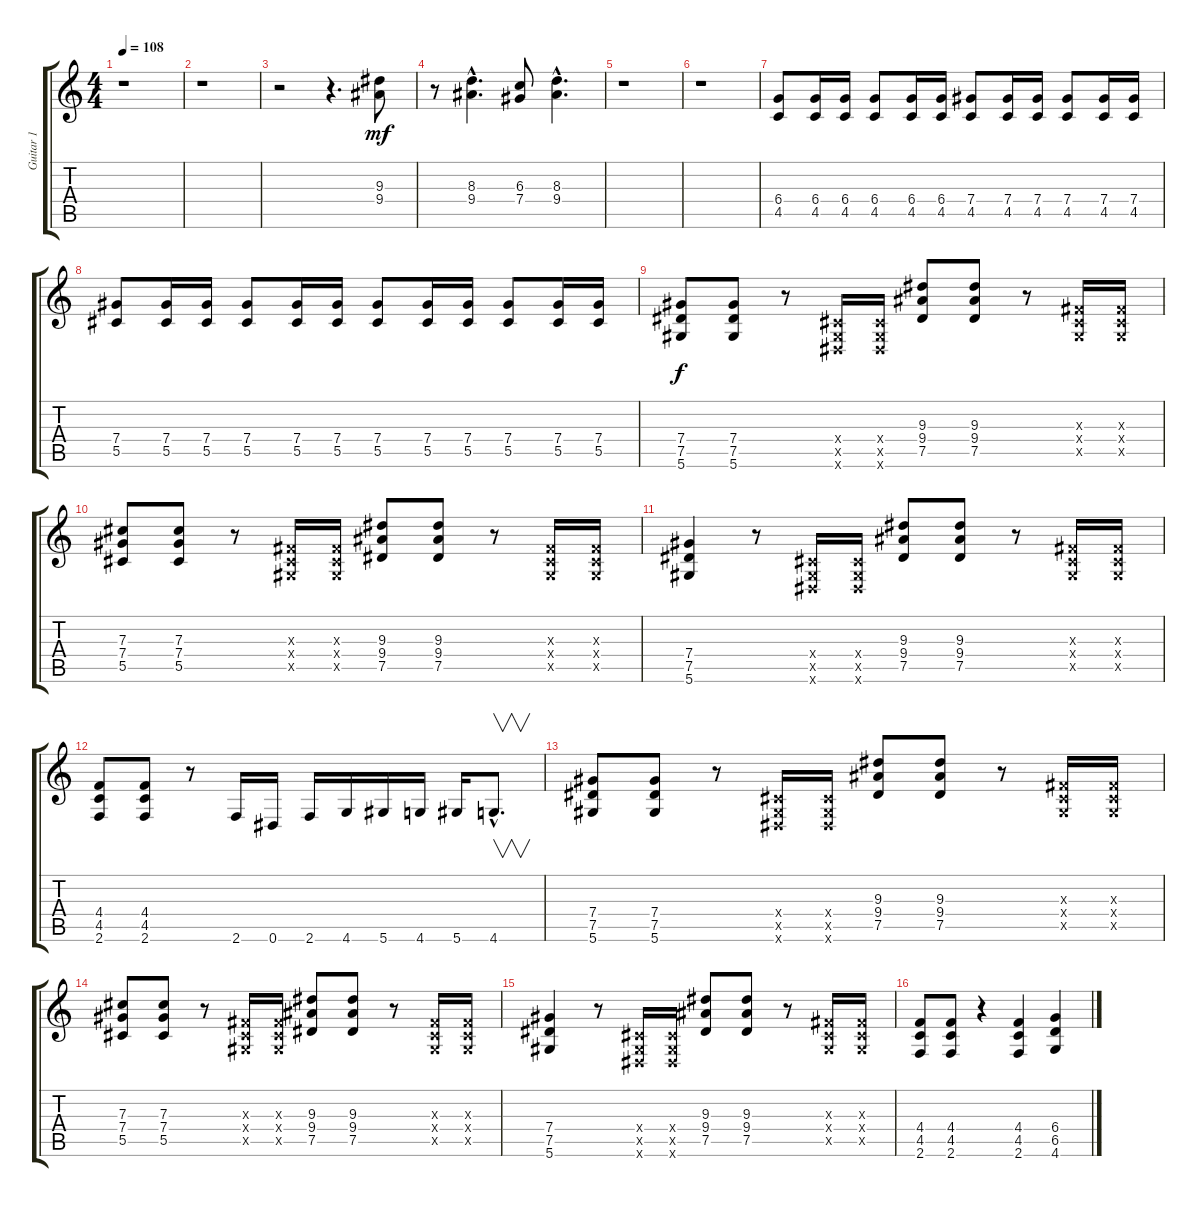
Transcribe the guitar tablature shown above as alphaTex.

\track ("Guitar 1" "Guitar 1") {instrument overdrivenguitar}
\staff {score tabs}
\tuning (Eb4 Bb3 Gb3 Db3 Ab2 Eb2) {hide}
\ts (4 4)
\tempo 108
\clef g2
\ks c
r.1{dy f} |
r.1 |
r.2 r.4{d} (9.3 9.4).8{dy mf} |
r.8 (8.3{hac} 9.4{hac}).4{d} (6.3 7.4).8 (8.3{hac} 9.4{hac}).4{d} |
r.1 |
r.1 |
(6.4 4.5).8 (6.4 4.5).16 (6.4 4.5).16 (6.4 4.5).8 (6.4 4.5).16 (6.4 4.5).16 (7.4 4.5).8 (7.4 4.5).16 (7.4 4.5).16 (7.4 4.5).8 (7.4 4.5).16 (7.4 4.5).16 |
(7.4 5.5).8 (7.4 5.5).16 (7.4 5.5).16 (7.4 5.5).8 (7.4 5.5).16 (7.4 5.5).16 (7.4 5.5).8 (7.4 5.5).16 (7.4 5.5).16 (7.4 5.5).8 (7.4 5.5).16 (7.4 5.5).16 |
(7.4 7.5 5.6).8{dy f} (7.4 7.5 5.6).8 r.8 (0.4{x} 0.5{x} 0.6{x}).16 (0.4{x} 0.5{x} 0.6{x}).16 (9.3 9.4 7.5).8 (9.3 9.4 7.5).8 r.8 (0.3{x} 0.4{x} 0.5{x}).16 (0.3{x} 0.4{x} 0.5{x}).16 |
(7.3 7.4 5.5).8 (7.3 7.4 5.5).8 r.8 (0.3{x} 0.4{x} 0.5{x}).16 (0.3{x} 0.4{x} 0.5{x}).16 (9.3 9.4 7.5).8 (9.3 9.4 7.5).8 r.8 (0.3{x} 0.4{x} 0.5{x}).16 (0.3{x} 0.4{x} 0.5{x}).16 |
(7.4 7.5 5.6).4 r.8 (0.4{x} 0.5{x} 0.6{x}).16 (0.4{x} 0.5{x} 0.6{x}).16 (9.3 9.4 7.5).8 (9.3 9.4 7.5).8 r.8 (0.3{x} 0.4{x} 0.5{x}).16 (0.3{x} 0.4{x} 0.5{x}).16 |
(4.4 4.5 2.6).8 (4.4 4.5 2.6).8 r.8 2.6.16 0.6.16 2.6.16 4.6.16 5.6.16 4.6.16 5.6.16 4.6{hac}.8{v d} |
(7.4 7.5 5.6).8 (7.4 7.5 5.6).8 r.8 (0.4{x} 0.5{x} 0.6{x}).16 (0.4{x} 0.5{x} 0.6{x}).16 (9.3 9.4 7.5).8 (9.3 9.4 7.5).8 r.8 (0.3{x} 0.4{x} 0.5{x}).16 (0.3{x} 0.4{x} 0.5{x}).16 |
(7.3 7.4 5.5).8 (7.3 7.4 5.5).8 r.8 (0.3{x} 0.4{x} 0.5{x}).16 (0.3{x} 0.4{x} 0.5{x}).16 (9.3 9.4 7.5).8 (9.3 9.4 7.5).8 r.8 (0.3{x} 0.4{x} 0.5{x}).16 (0.3{x} 0.4{x} 0.5{x}).16 |
(7.4 7.5 5.6).4 r.8 (0.4{x} 0.5{x} 0.6{x}).16 (0.4{x} 0.5{x} 0.6{x}).16 (9.3 9.4 7.5).8 (9.3 9.4 7.5).8 r.8 (0.3{x} 0.4{x} 0.5{x}).16 (0.3{x} 0.4{x} 0.5{x}).16 |
(4.4 4.5 2.6).8 (4.4 4.5 2.6).8 r.4 (4.4 4.5 2.6).4 (6.4 6.5 4.6).4
